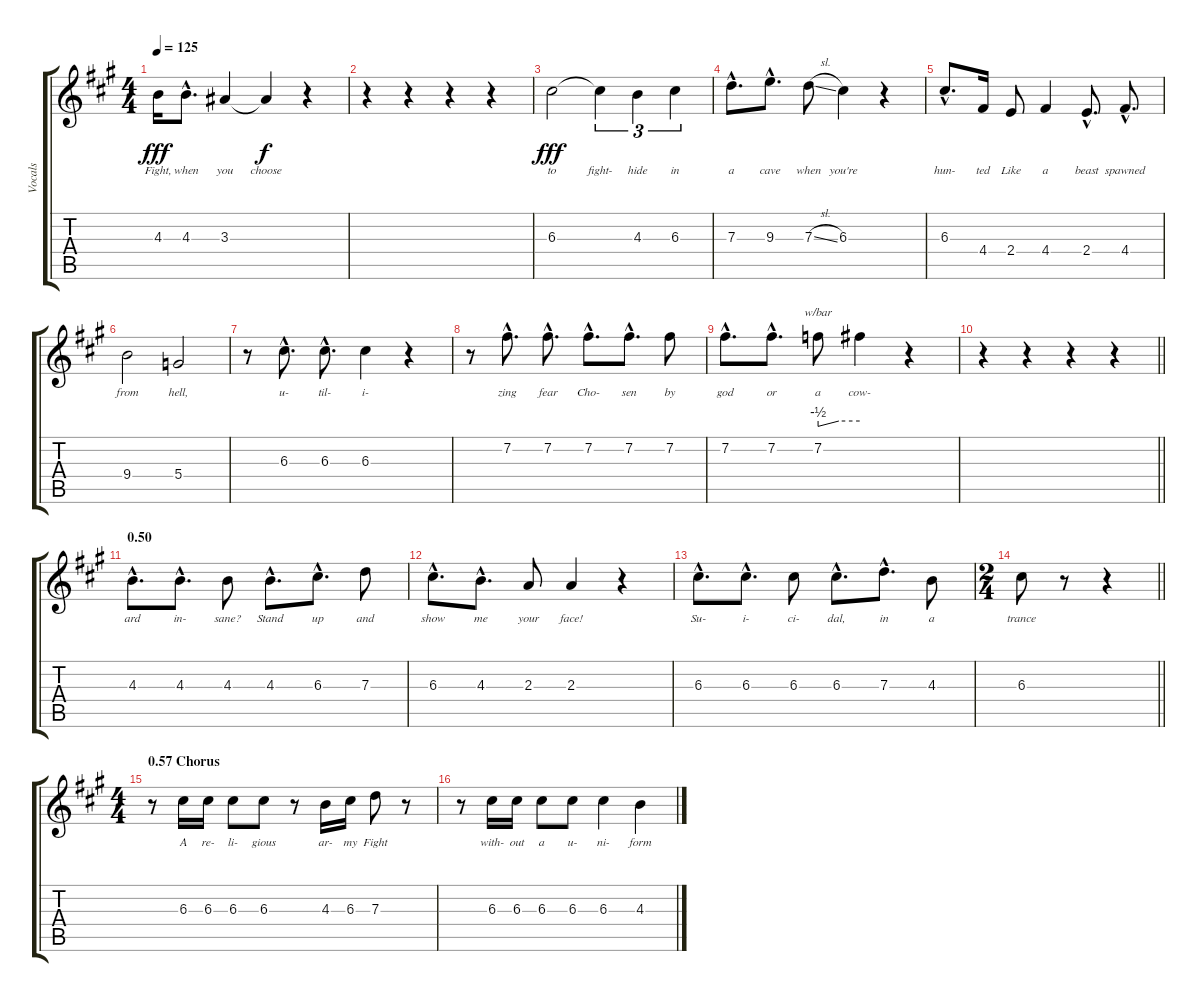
\track ("Vocals" "Vocals") {instrument overdrivenguitar}
\staff {score tabs}
\tuning (E4 B3 G3 D3 A2 E2) {hide}
\ts (4 4)
\tempo 125
\clef g2
\ks f#minor
4.3{t}.16{lyrics (0 "Fight,") lyrics (1 "") lyrics (2 "") lyrics (3 "") lyrics (4 "") dy fff} 4.3{hac}.8{d lyrics (0 "when") lyrics (1 "") lyrics (2 "") lyrics (3 "") lyrics (4 "")} 3.3.4{lyrics (0 "you") lyrics (1 "") lyrics (2 "") lyrics (3 "") lyrics (4 "")} 3.3{t}.4{lyrics (0 "choose") lyrics (1 "") lyrics (2 "") lyrics (3 "") lyrics (4 "") dy f} r.4 |
r.4 r.4 r.4 r.4 |
6.3.2{lyrics (0 "to") lyrics (1 "") lyrics (2 "") lyrics (3 "") lyrics (4 "") dy fff} 6.3{t}.4{tu (3 2) lyrics (0 "fight-") lyrics (1 "") lyrics (2 "") lyrics (3 "") lyrics (4 "")} 4.3.4{tu (3 2) lyrics (0 "hide") lyrics (1 "") lyrics (2 "") lyrics (3 "") lyrics (4 "")} 6.3.4{tu (3 2) lyrics (0 "in") lyrics (1 "") lyrics (2 "") lyrics (3 "") lyrics (4 "")} |
7.3{hac}.8{d lyrics (0 "a") lyrics (1 "") lyrics (2 "") lyrics (3 "") lyrics (4 "")} 9.3{hac}.8{d lyrics (0 "cave") lyrics (1 "") lyrics (2 "") lyrics (3 "") lyrics (4 "")} 7.3{sl}.8{lyrics (0 "when") lyrics (1 "") lyrics (2 "") lyrics (3 "") lyrics (4 "")} 6.3.4{lyrics (0 "you're") lyrics (1 "") lyrics (2 "") lyrics (3 "") lyrics (4 "")} r.4 |
6.3{hac}.8{d lyrics (0 "hun-") lyrics (1 "") lyrics (2 "") lyrics (3 "") lyrics (4 "")} 4.4.16{lyrics (0 "ted") lyrics (1 "") lyrics (2 "") lyrics (3 "") lyrics (4 "")} 2.4.8{lyrics (0 "Like") lyrics (1 "") lyrics (2 "") lyrics (3 "") lyrics (4 "")} 4.4.4{lyrics (0 "a") lyrics (1 "") lyrics (2 "") lyrics (3 "") lyrics (4 "")} 2.4{hac}.8{d lyrics (0 "beast") lyrics (1 "") lyrics (2 "") lyrics (3 "") lyrics (4 "")} 4.4{hac}.8{d lyrics (0 "spawned") lyrics (1 "") lyrics (2 "") lyrics (3 "") lyrics (4 "")} |
9.4.2{lyrics (0 "from") lyrics (1 "") lyrics (2 "") lyrics (3 "") lyrics (4 "")} 5.4.2{lyrics (0 "hell,") lyrics (1 "") lyrics (2 "") lyrics (3 "") lyrics (4 "")} |
r.8 6.3{hac}.8{d lyrics (0 "u-") lyrics (1 "") lyrics (2 "") lyrics (3 "") lyrics (4 "")} 6.3{hac}.8{d lyrics (0 "til-") lyrics (1 "") lyrics (2 "") lyrics (3 "") lyrics (4 "")} 6.3.4{lyrics (0 "i-") lyrics (1 "") lyrics (2 "") lyrics (3 "") lyrics (4 "")} r.4 |
r.8 7.2{hac}.8{d lyrics (0 "zing") lyrics (1 "") lyrics (2 "") lyrics (3 "") lyrics (4 "")} 7.2{hac}.8{d lyrics (0 "fear") lyrics (1 "") lyrics (2 "") lyrics (3 "") lyrics (4 "")} 7.2{hac}.8{d lyrics (0 "Cho-") lyrics (1 "") lyrics (2 "") lyrics (3 "") lyrics (4 "")} 7.2{hac}.8{d lyrics (0 "sen") lyrics (1 "") lyrics (2 "") lyrics (3 "") lyrics (4 "")} 7.2.8{lyrics (0 "by") lyrics (1 "") lyrics (2 "") lyrics (3 "") lyrics (4 "")} |
7.2{hac}.8{d lyrics (0 "god") lyrics (1 "") lyrics (2 "") lyrics (3 "") lyrics (4 "")} 7.2{hac}.8{d lyrics (0 "or") lyrics (1 "") lyrics (2 "") lyrics (3 "") lyrics (4 "")} 7.2.8{tbe (custom default 0 -2 30 0 60 0) lyrics (0 "a") lyrics (1 "") lyrics (2 "") lyrics (3 "") lyrics (4 "")} 7.2{t}.4{lyrics (0 "cow-") lyrics (1 "") lyrics (2 "") lyrics (3 "") lyrics (4 "")} r.4 |
\barLineRight lightlight
r.4 r.4 r.4 r.4 |
\section ("" "0.50")
4.3{hac}.8{d lyrics (0 "ard") lyrics (1 "") lyrics (2 "") lyrics (3 "") lyrics (4 "")} 4.3{hac}.8{d lyrics (0 "in-") lyrics (1 "") lyrics (2 "") lyrics (3 "") lyrics (4 "")} 4.3.8{lyrics (0 "sane?") lyrics (1 "") lyrics (2 "") lyrics (3 "") lyrics (4 "")} 4.3{hac}.8{d lyrics (0 "Stand") lyrics (1 "") lyrics (2 "") lyrics (3 "") lyrics (4 "")} 6.3{hac}.8{d lyrics (0 "up") lyrics (1 "") lyrics (2 "") lyrics (3 "") lyrics (4 "")} 7.3.8{lyrics (0 "and") lyrics (1 "") lyrics (2 "") lyrics (3 "") lyrics (4 "")} |
6.3{hac}.8{d lyrics (0 "show") lyrics (1 "") lyrics (2 "") lyrics (3 "") lyrics (4 "")} 4.3{hac}.8{d lyrics (0 "me") lyrics (1 "") lyrics (2 "") lyrics (3 "") lyrics (4 "")} 2.3.8{lyrics (0 "your") lyrics (1 "") lyrics (2 "") lyrics (3 "") lyrics (4 "")} 2.3.4{lyrics (0 "face!") lyrics (1 "") lyrics (2 "") lyrics (3 "") lyrics (4 "")} r.4 |
6.3{hac}.8{d lyrics (0 "Su-") lyrics (1 "") lyrics (2 "") lyrics (3 "") lyrics (4 "")} 6.3{hac}.8{d lyrics (0 "i-") lyrics (1 "") lyrics (2 "") lyrics (3 "") lyrics (4 "")} 6.3.8{lyrics (0 "ci-") lyrics (1 "") lyrics (2 "") lyrics (3 "") lyrics (4 "")} 6.3{hac}.8{d lyrics (0 "dal,") lyrics (1 "") lyrics (2 "") lyrics (3 "") lyrics (4 "")} 7.3{hac}.8{d lyrics (0 "in") lyrics (1 "") lyrics (2 "") lyrics (3 "") lyrics (4 "")} 4.3.8{lyrics (0 "a") lyrics (1 "") lyrics (2 "") lyrics (3 "") lyrics (4 "")} |
\ts (2 4)
\barLineRight lightlight
6.3.8{lyrics (0 "trance") lyrics (1 "") lyrics (2 "") lyrics (3 "") lyrics (4 "")} r.8 r.4 |
\ts (4 4)
\section ("" "0.57 Chorus")
r.8 6.3.16{lyrics (0 "A") lyrics (1 "") lyrics (2 "") lyrics (3 "") lyrics (4 "")} 6.3.16{lyrics (0 "re-") lyrics (1 "") lyrics (2 "") lyrics (3 "") lyrics (4 "")} 6.3.8{lyrics (0 "li-") lyrics (1 "") lyrics (2 "") lyrics (3 "") lyrics (4 "")} 6.3.8{lyrics (0 "gious") lyrics (1 "") lyrics (2 "") lyrics (3 "") lyrics (4 "")} r.8 4.3.16{lyrics (0 "ar-") lyrics (1 "") lyrics (2 "") lyrics (3 "") lyrics (4 "")} 6.3.16{lyrics (0 "my") lyrics (1 "") lyrics (2 "") lyrics (3 "") lyrics (4 "")} 7.3.8{lyrics (0 "Fight") lyrics (1 "") lyrics (2 "") lyrics (3 "") lyrics (4 "")} r.8 |
r.8 6.3.16{lyrics (0 "with-") lyrics (1 "") lyrics (2 "") lyrics (3 "") lyrics (4 "")} 6.3.16{lyrics (0 "out") lyrics (1 "") lyrics (2 "") lyrics (3 "") lyrics (4 "")} 6.3.8{lyrics (0 "a") lyrics (1 "") lyrics (2 "") lyrics (3 "") lyrics (4 "")} 6.3.8{lyrics (0 "u-") lyrics (1 "") lyrics (2 "") lyrics (3 "") lyrics (4 "")} 6.3.4{lyrics (0 "ni-") lyrics (1 "") lyrics (2 "") lyrics (3 "") lyrics (4 "")} 4.3.4{lyrics (0 "form") lyrics (1 "") lyrics (2 "") lyrics (3 "") lyrics (4 "")}
